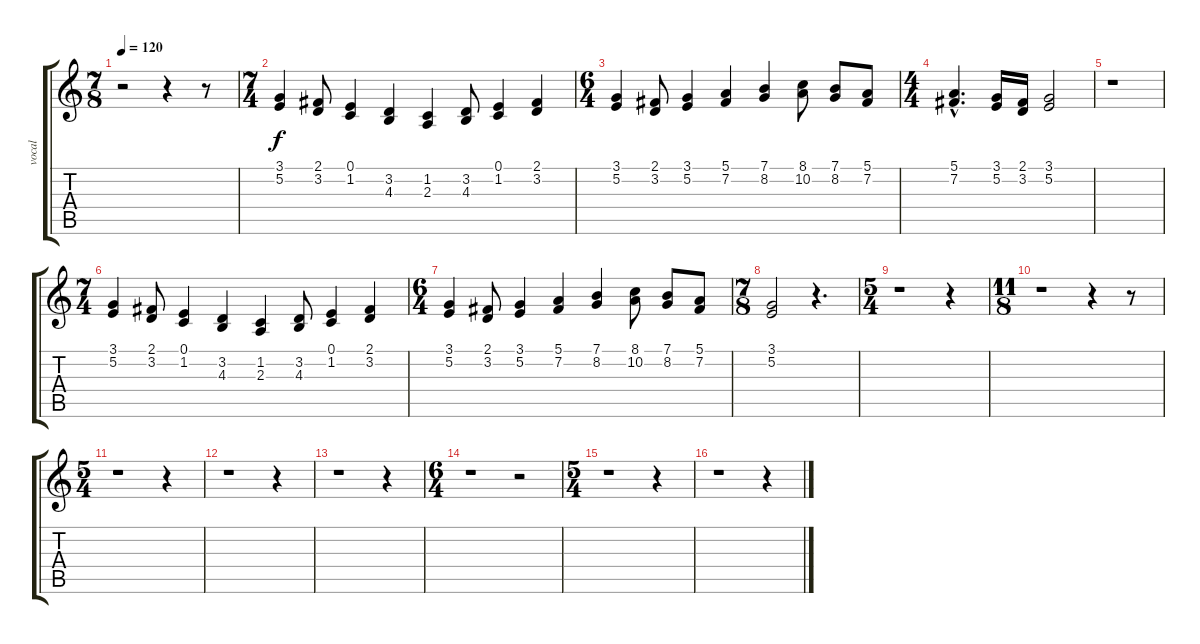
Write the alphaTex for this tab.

\track ("vocal" "vocal") {instrument pad1newage}
\staff {score tabs}
\tuning (E4 B3 G3 D3 A2 E2) {hide}
\ts (7 8)
\tempo 120
\clef g2
\ks c
r.2{dy f} r.4 r.8 |
\ts (7 4)
(3.1 5.2).4 (2.1 3.2).8 (0.1 1.2).4 (3.2 4.3).4 (1.2 2.3).4 (3.2 4.3).8 (0.1 1.2).4 (2.1 3.2).4 |
\ts (6 4)
(3.1 5.2).4 (2.1 3.2).8 (3.1 5.2).4 (5.1 7.2).4 (7.1 8.2).4 (8.1 10.2).8 (7.1 8.2).8 (5.1 7.2).8 |
\ts (4 4)
(5.1{hac} 7.2{hac}).4{d} (3.1 5.2).16 (2.1 3.2).16 (3.1 5.2).2 |
r.1 |
\ts (7 4)
(3.1 5.2).4 (2.1 3.2).8 (0.1 1.2).4 (3.2 4.3).4 (1.2 2.3).4 (3.2 4.3).8 (0.1 1.2).4 (2.1 3.2).4 |
\ts (6 4)
(3.1 5.2).4 (2.1 3.2).8 (3.1 5.2).4 (5.1 7.2).4 (7.1 8.2).4 (8.1 10.2).8 (7.1 8.2).8 (5.1 7.2).8 |
\ts (7 8)
(3.1 5.2).2 r.4{d} |
\ts (5 4)
r.1 r.4 |
\ts (11 8)
r.1 r.4 r.8 |
\ts (5 4)
r.1 r.4 |
r.1 r.4 |
r.1 r.4 |
\ts (6 4)
r.1 r.2 |
\ts (5 4)
r.1 r.4 |
r.1 r.4
